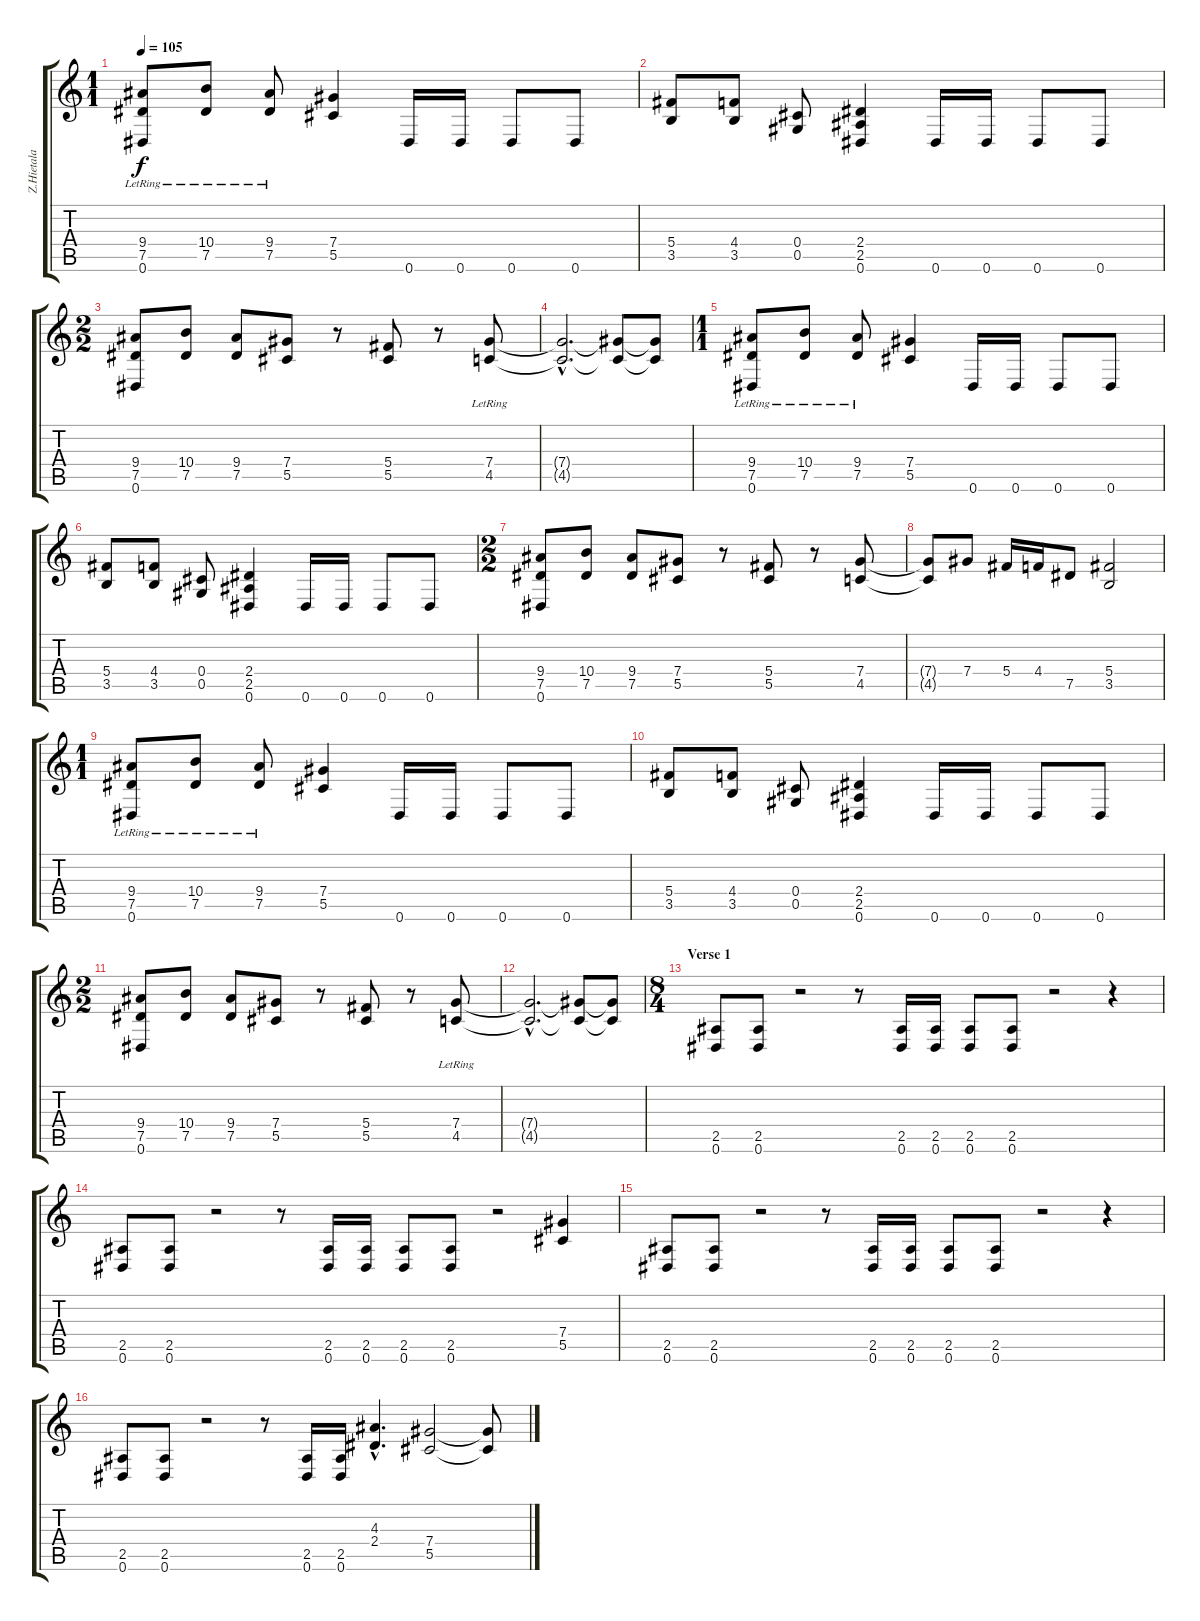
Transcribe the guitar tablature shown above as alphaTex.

\track ("Z.Hietala" "Z.Hietala") {instrument distortionguitar}
\staff {score tabs}
\tuning (Eb4 Bb3 Gb3 Db3 Ab2 Eb2) {hide}
\ts (1 1)
\tempo 105
\clef g2
\ks c
(9.4{lr} 7.5 0.6).8{dy f instrument distortionguitar} (10.4{lr} 7.5).8 (9.4{lr} 7.5).8 (7.4 5.5).4 0.6.16 0.6.16 0.6.8 0.6.8 |
(5.4 3.5).8 (4.4 3.5).8 (0.4 0.5).8 (2.4 2.5 0.6).4 0.6.16 0.6.16 0.6.8 0.6.8 |
\ts (2 2)
(9.4 7.5 0.6).8 (10.4 7.5).8 (9.4 7.5).8 (7.4 5.5).8 r.8 (5.4 5.5).8 r.8 (7.4 4.5{lr}).8 |
(7.4{hac t} 4.5{hac t}).2{d} (7.4{t} 4.5{t}).8 (7.4{t} 4.5{t}).8 |
\ts (1 1)
(9.4{lr} 7.5 0.6).8 (10.4{lr} 7.5).8 (9.4{lr} 7.5).8 (7.4 5.5).4 0.6.16 0.6.16 0.6.8 0.6.8 |
(5.4 3.5).8 (4.4 3.5).8 (0.4 0.5).8 (2.4 2.5 0.6).4 0.6.16 0.6.16 0.6.8 0.6.8 |
\ts (2 2)
(9.4 7.5 0.6).8 (10.4 7.5).8 (9.4 7.5).8 (7.4 5.5).8 r.8 (5.4 5.5).8 r.8 (7.4 4.5).8 |
(7.4{t} 4.5{t}).8 7.4.8 5.4.16 4.4.16 7.5.8 (5.4 3.5).2 |
\ts (1 1)
(9.4{lr} 7.5 0.6).8 (10.4{lr} 7.5).8 (9.4{lr} 7.5).8 (7.4 5.5).4 0.6.16 0.6.16 0.6.8 0.6.8 |
(5.4 3.5).8 (4.4 3.5).8 (0.4 0.5).8 (2.4 2.5 0.6).4 0.6.16 0.6.16 0.6.8 0.6.8 |
\ts (2 2)
(9.4 7.5 0.6).8 (10.4 7.5).8 (9.4 7.5).8 (7.4 5.5).8 r.8 (5.4 5.5).8 r.8 (7.4 4.5{lr}).8 |
(7.4{hac t} 4.5{hac t}).2{d} (7.4{t} 4.5{t}).8 (7.4{t} 4.5{t}).8 |
\ts (8 4)
\section ("" "Verse 1")
(2.5 0.6).8 (2.5 0.6).8 r.2 r.8 (2.5 0.6).16 (2.5 0.6).16 (2.5 0.6).8 (2.5 0.6).8 r.2 r.4 |
(2.5 0.6).8 (2.5 0.6).8 r.2 r.8 (2.5 0.6).16 (2.5 0.6).16 (2.5 0.6).8 (2.5 0.6).8 r.2 (7.4 5.5).4 |
(2.5 0.6).8 (2.5 0.6).8 r.2 r.8 (2.5 0.6).16 (2.5 0.6).16 (2.5 0.6).8 (2.5 0.6).8 r.2 r.4 |
(2.5 0.6).8 (2.5 0.6).8 r.2 r.8 (2.5 0.6).16 (2.5 0.6).16 (4.3{hac} 2.4{hac}).4{d} (7.4 5.5).2 (7.4{t} 5.5{t}).8
